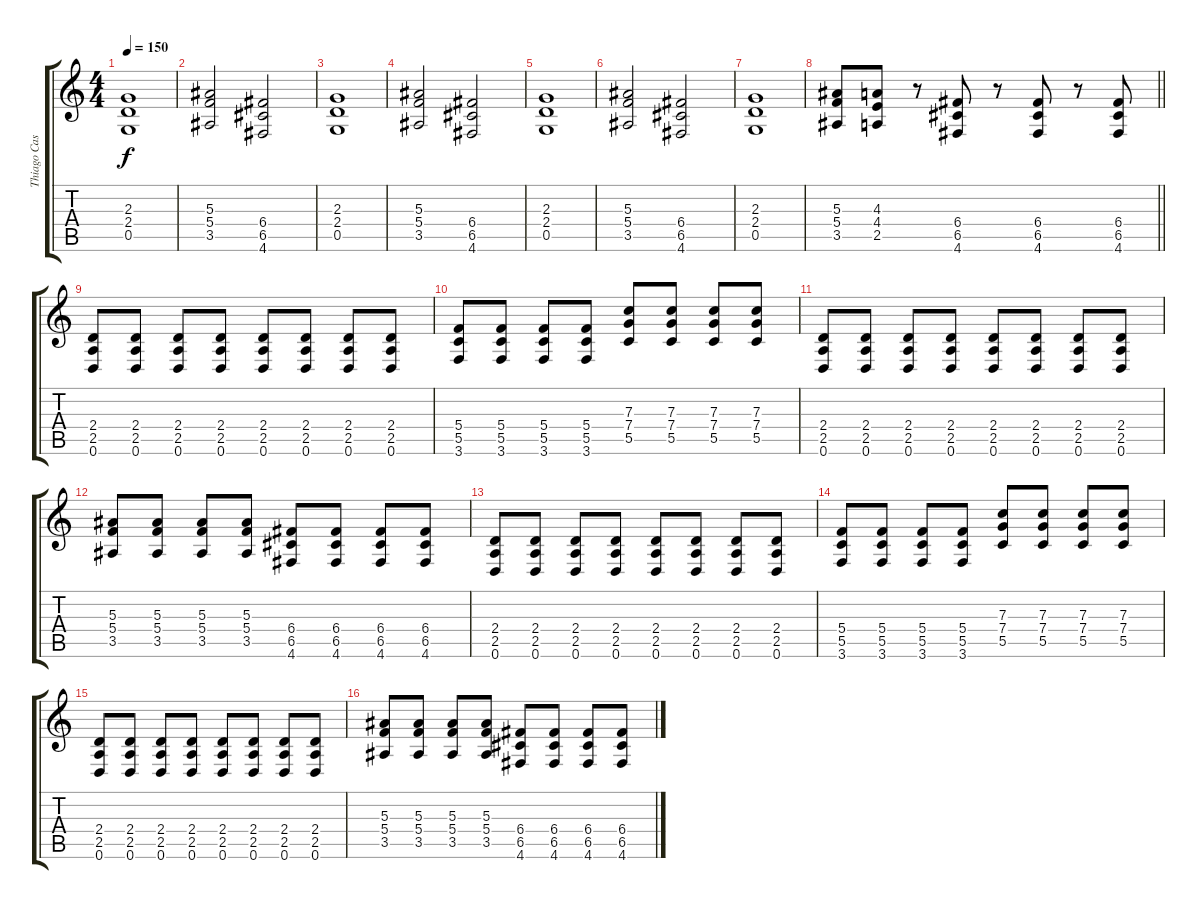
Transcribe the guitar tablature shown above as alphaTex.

\track ("Thiago Castro" "Thiago Cas") {instrument distortionguitar}
\staff {score tabs}
\tuning (D4 A3 F3 C3 G2 D2) {hide}
\ts (4 4)
\tempo 150
\clef g2
\ks c
(2.3 2.4 0.5).1{dy f} |
(5.3 5.4 3.5).2 (6.4 6.5 4.6).2 |
(2.3 2.4 0.5).1 |
(5.3 5.4 3.5).2 (6.4 6.5 4.6).2 |
(2.3 2.4 0.5).1 |
(5.3 5.4 3.5).2 (6.4 6.5 4.6).2 |
(2.3 2.4 0.5).1 |
\barLineRight lightlight
(5.3 5.4 3.5).8 (4.3 4.4 2.5).8 r.8 (6.4 6.5 4.6).8 r.8 (6.4 6.5 4.6).8 r.8 (6.4 6.5 4.6).8 |
(2.4 2.5 0.6).8{instrument distortionguitar} (2.4 2.5 0.6).8 (2.4 2.5 0.6).8 (2.4 2.5 0.6).8 (2.4 2.5 0.6).8 (2.4 2.5 0.6).8 (2.4 2.5 0.6).8 (2.4 2.5 0.6).8 |
(5.4 5.5 3.6).8 (5.4 5.5 3.6).8 (5.4 5.5 3.6).8 (5.4 5.5 3.6).8 (7.3 7.4 5.5).8 (7.3 7.4 5.5).8 (7.3 7.4 5.5).8 (7.3 7.4 5.5).8 |
(2.4 2.5 0.6).8 (2.4 2.5 0.6).8 (2.4 2.5 0.6).8 (2.4 2.5 0.6).8 (2.4 2.5 0.6).8 (2.4 2.5 0.6).8 (2.4 2.5 0.6).8 (2.4 2.5 0.6).8 |
(5.3 5.4 3.5).8 (5.3 5.4 3.5).8 (5.3 5.4 3.5).8 (5.3 5.4 3.5).8 (6.4 6.5 4.6).8 (6.4 6.5 4.6).8 (6.4 6.5 4.6).8 (6.4 6.5 4.6).8 |
(2.4 2.5 0.6).8{instrument distortionguitar} (2.4 2.5 0.6).8 (2.4 2.5 0.6).8 (2.4 2.5 0.6).8 (2.4 2.5 0.6).8 (2.4 2.5 0.6).8 (2.4 2.5 0.6).8 (2.4 2.5 0.6).8 |
(5.4 5.5 3.6).8 (5.4 5.5 3.6).8 (5.4 5.5 3.6).8 (5.4 5.5 3.6).8 (7.3 7.4 5.5).8 (7.3 7.4 5.5).8 (7.3 7.4 5.5).8 (7.3 7.4 5.5).8 |
(2.4 2.5 0.6).8 (2.4 2.5 0.6).8 (2.4 2.5 0.6).8 (2.4 2.5 0.6).8 (2.4 2.5 0.6).8 (2.4 2.5 0.6).8 (2.4 2.5 0.6).8 (2.4 2.5 0.6).8 |
(5.3 5.4 3.5).8 (5.3 5.4 3.5).8 (5.3 5.4 3.5).8 (5.3 5.4 3.5).8 (6.4 6.5 4.6).8 (6.4 6.5 4.6).8 (6.4 6.5 4.6).8 (6.4 6.5 4.6).8
